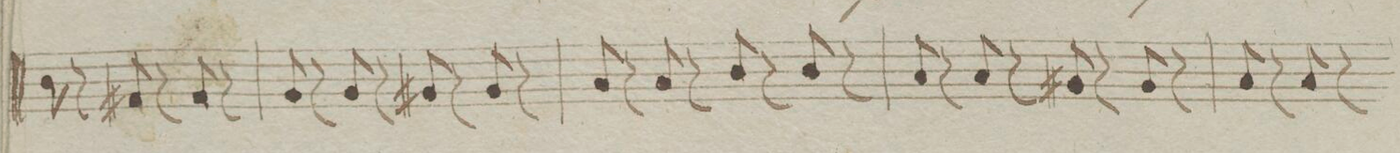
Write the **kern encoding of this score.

**kern	**dynam
*I"Violin 2do	*
*clefG2	*
*k[b-]	*
*met(c)	*
*M4/4	*
8b-\	.
8r	.
8f#X/	.
8r	.
8f#/	.
8r	.
=14	=14
8g/	.
8r	.
8g/	.
8r	.
8g#X/	.
8r	.
8g#/	.
8r	.
=15	=15
8a/	.
8r	.
8a/	.
8r	.
8b-/	.
8r	.
8b-/	.
8r	.
=16	=16
8a/	.
8r	.
8a/	.
8r	.
8g#X/	.
8r	.
8g#/	.
8r	.
=17	=17
8a/	.
8r	.
8a/	.
8r	.
*-	*-
